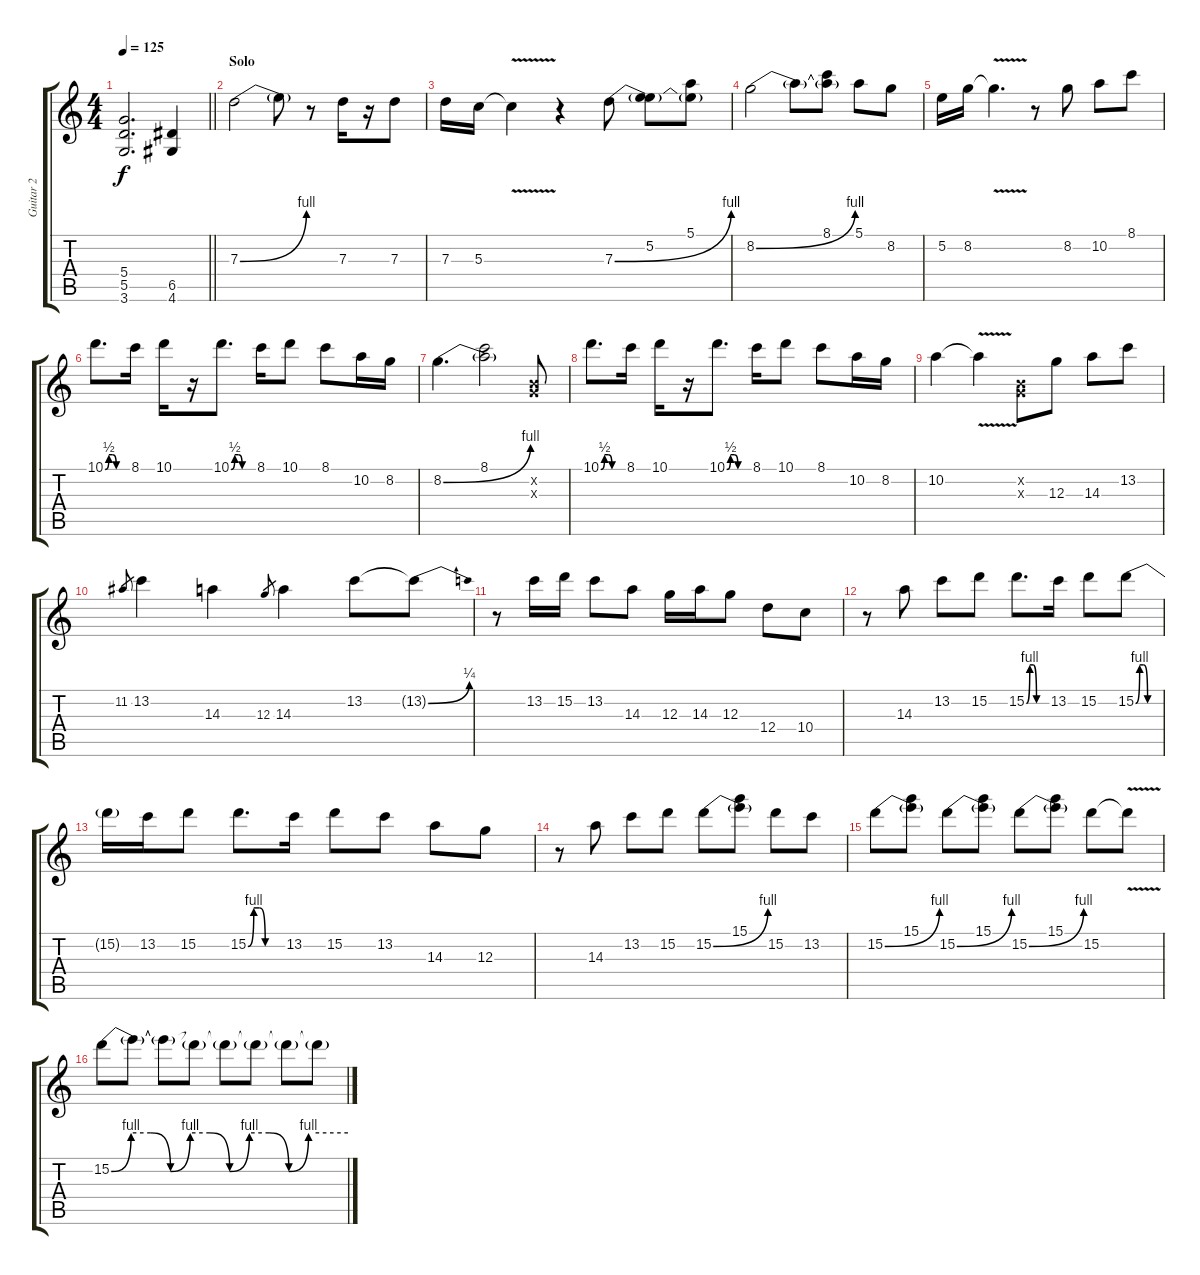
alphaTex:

\track ("Guitar 2" "Guitar 2") {instrument overdrivenguitar}
\staff {score tabs}
\tuning (E4 B3 G3 D3 A2 E2) {hide}
\ts (4 4)
\tempo 125
\clef g2
\barLineRight lightlight
\ks c
(5.4 5.5 3.6).2{d dy f} (6.5 4.6).4 |
\section ("" "Solo")
7.3{be (bend 0 0 60 4)}.2{volume 13} 7.3{t}.8 r.8 7.3.16 r.16 7.3.8 |
7.3.16 5.3.16 5.3{v t}.4 r.4 7.3{be (bend 0 0 60 4)}.8 (5.2 7.3{t}).8 (5.1 7.3{t}).8 |
8.2{be (bend 0 0 60 4)}.2 8.2{t}.8 (8.1 8.2{t}).8 5.1.8 8.2.8 |
5.2.16 8.2.16 8.2{v t}.4{d} r.8 8.2.8 10.2.8 8.1.8 |
10.1{be (custom 0 0 10 2 20 2 30 0 60 0)}.8{d} 8.1.16 10.1.16 r.16 10.1{be (custom 0 0 10 2 20 2 30 0 60 0)}.8{d} 8.1.16 10.1.8 8.1.8 10.2.16 8.2.16 |
8.2{be (bend 0 0 60 4)}.4{d} (8.1 8.2{t}).2 (0.2{x} 0.3{x}).8 |
10.1{be (custom 0 0 10 2 20 2 30 0 60 0)}.8{d} 8.1.16 10.1.16 r.16 10.1{be (custom 0 0 10 2 20 2 30 0 60 0)}.8{d} 8.1.16 10.1.8 8.1.8 10.2.16 8.2.16 |
10.2.4 10.2{v t}.4 (0.2{x} 0.3{x}).8 12.3.8 14.3.8 13.2.8 |
11.2.8{gr} 13.2.4 14.3.4 12.3.8{gr} 14.3.4 13.2.8 13.2{be (bend 0 0 60 1) t}.8 |
r.8 13.2.16 15.2.16 13.2.8 14.3.8 12.3.16 14.3.16 12.3.8 12.4.8 10.4.8 |
r.8 14.3.8 13.2.8 15.2.8 15.2{be (custom 0 0 10 4 20 4 30 0 60 0)}.8{d} 13.2.16 15.2.8 15.2{be (custom 0 0 10 4 20 4 30 0 60 0)}.8 |
15.2{t}.16 13.2.16 15.2.8 15.2{be (custom 0 0 10 4 20 4 30 0 60 0)}.8{d} 13.2.16 15.2.8 13.2.8 14.3.8 12.3.8 |
r.8 14.3.8 13.2.8 15.2.8 15.2{be (bend 0 0 60 4)}.8 (15.1 15.2{t}).8 15.2.8 13.2.8 |
15.2{be (bend 0 0 60 4)}.8 (15.1 15.2{t}).8 15.2{be (bend 0 0 60 4)}.8 (15.1 15.2{t}).8 15.2{be (bend 0 0 60 4)}.8 (15.1 15.2{t}).8 15.2.8 15.2{v t}.8 |
15.2{be (custom 0 0 5 4 10 4 15 0 20 4 25 4 30 0 35 4 40 4 45 0 50 4 60 4)}.8 15.2{t}.8 15.2{t}.8 15.2{t}.8 15.2{t}.8 15.2{t}.8 15.2{t}.8 15.2{t}.8
